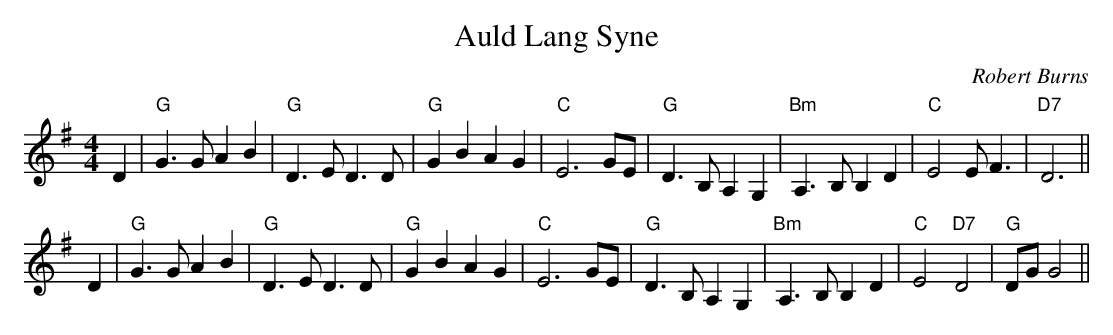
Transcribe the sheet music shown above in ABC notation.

X:1
T:Auld Lang Syne
M:4/4
L:1/4
C:Robert Burns
K:G
D|"G"G>GAB|"G"D>ED>D|"G"GBAG|"C"E3 G/E/|"G"D>B,A,G,|"Bm"A,>B, B,D|"C"E2
E<F|"D7"D3 ||!
D|"G"G>GAB|"G"D>ED>D|"G"GBAG|"C"E3 G/E/|"G"D>B,A,G,|"Bm"A,>B, B,D|"C"E2
"D7"D2|"G"D/G/ G2||
